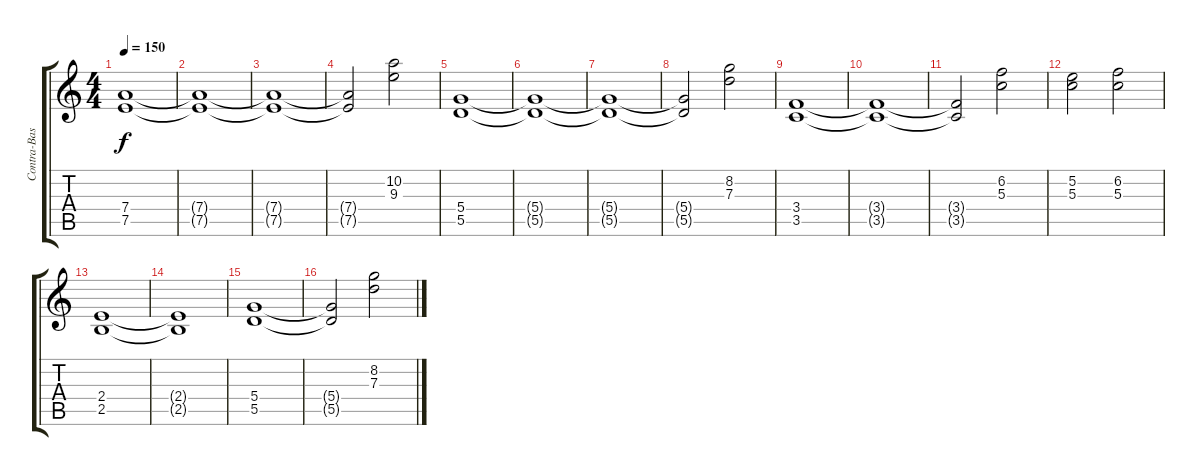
\track ("Contra-Base" "Contra-Bas") {instrument electricguitarmuted}
\staff {score tabs}
\tuning (E4 B3 G3 D3 A2 E2) {hide}
\ts (4 4)
\tempo 150
\clef g2
\ks c
(7.4 7.5).1{dy f volume 11 instrument distortionguitar} |
(7.4{t} 7.5{t}).1 |
(7.4{t} 7.5{t}).1 |
(7.4{t} 7.5{t}).2 (10.2 9.3).2 |
(5.4 5.5).1 |
(5.4{t} 5.5{t}).1 |
(5.4{t} 5.5{t}).1 |
(5.4{t} 5.5{t}).2 (8.2 7.3).2 |
(3.4 3.5).1 |
(3.4{t} 3.5{t}).1 |
(3.4{t} 3.5{t}).2 (6.2 5.3).2 |
(5.2 5.3).2 (6.2 5.3).2 |
(2.4 2.5).1 |
(2.4{t} 2.5{t}).1 |
(5.4 5.5).1 |
(5.4{t} 5.5{t}).2 (8.2 7.3).2
